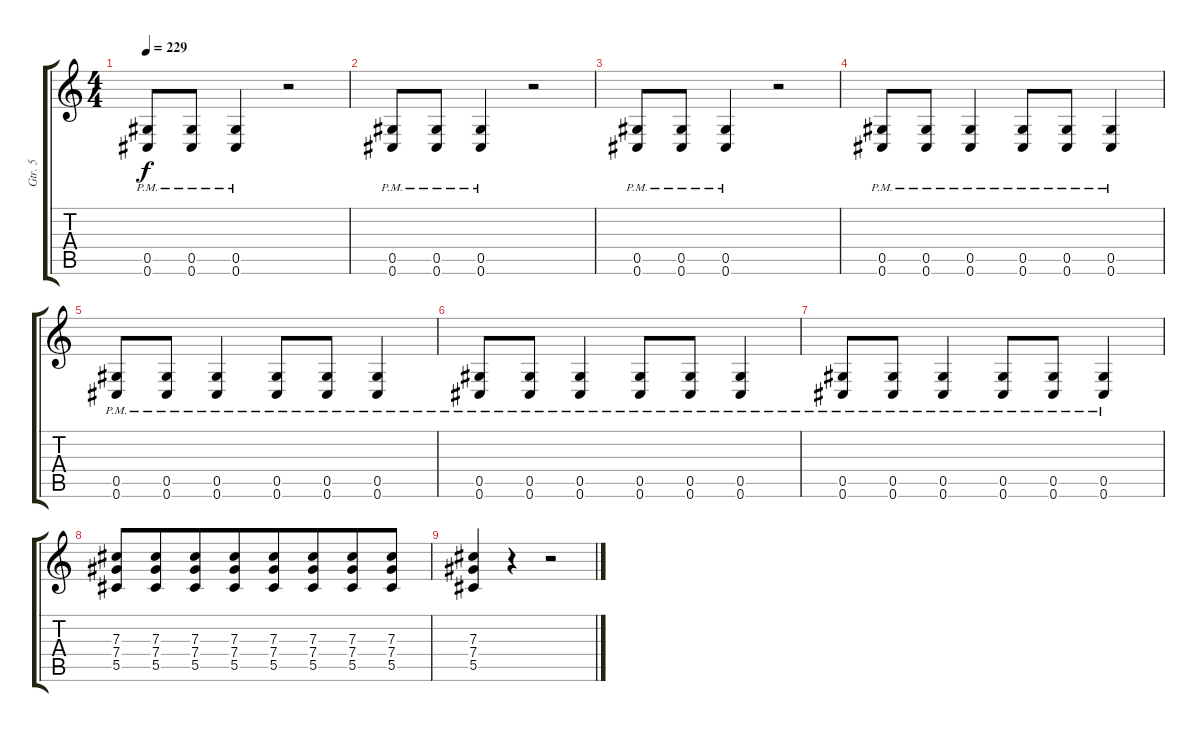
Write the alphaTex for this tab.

\track ("Gtr. 5" "Gtr. 5") {instrument overdrivenguitar}
\staff {score tabs}
\tuning (Eb4 Bb3 Gb3 Db3 Ab2 Db2) {hide}
\ts (4 4)
\tempo 229
\clef g2
\ks c
(0.5{pm} 0.6{pm}).8{dy f} (0.5{pm} 0.6{pm}).8 (0.5{pm} 0.6{pm}).4 r.2 |
(0.5{pm} 0.6{pm}).8 (0.5{pm} 0.6{pm}).8 (0.5{pm} 0.6{pm}).4 r.2 |
(0.5{pm} 0.6{pm}).8 (0.5{pm} 0.6{pm}).8 (0.5{pm} 0.6{pm}).4 r.2 |
(0.5{pm} 0.6{pm}).8 (0.5{pm} 0.6{pm}).8 (0.5{pm} 0.6{pm}).4 (0.5{pm} 0.6{pm}).8 (0.5{pm} 0.6{pm}).8 (0.5{pm} 0.6{pm}).4 |
(0.5{pm} 0.6{pm}).8 (0.5{pm} 0.6{pm}).8 (0.5{pm} 0.6{pm}).4 (0.5{pm} 0.6{pm}).8 (0.5{pm} 0.6{pm}).8 (0.5{pm} 0.6{pm}).4 |
(0.5{pm} 0.6{pm}).8 (0.5{pm} 0.6{pm}).8 (0.5{pm} 0.6{pm}).4 (0.5{pm} 0.6{pm}).8 (0.5{pm} 0.6{pm}).8 (0.5{pm} 0.6{pm}).4 |
(0.5{pm} 0.6{pm}).8 (0.5{pm} 0.6{pm}).8 (0.5{pm} 0.6{pm}).4 (0.5{pm} 0.6{pm}).8 (0.5{pm} 0.6{pm}).8 (0.5{pm} 0.6{pm}).4 |
(7.3 7.4 5.5).8 (7.3 7.4 5.5).8{beam merge} (7.3 7.4 5.5).8 (7.3 7.4 5.5).8{beam merge} (7.3 7.4 5.5).8 (7.3 7.4 5.5).8{beam merge} (7.3 7.4 5.5).8 (7.3 7.4 5.5).8 |
(7.3 7.4 5.5).4 r.4 r.2
